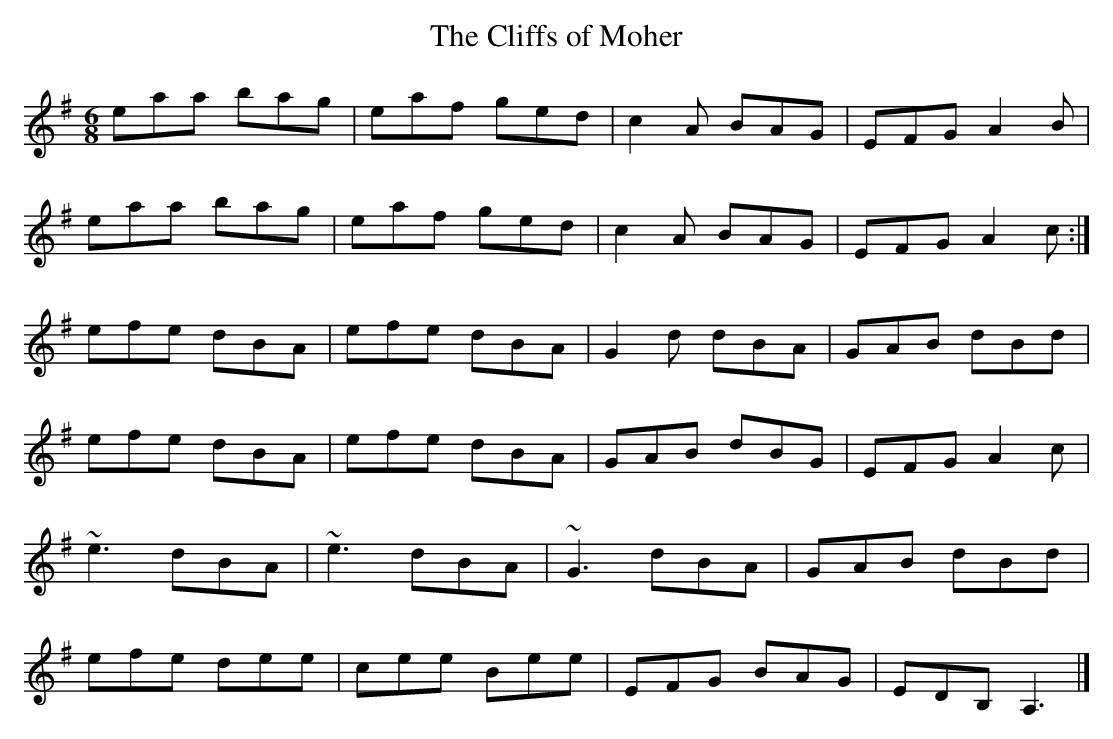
X:1
T:The Cliffs of Moher
M:6/8
L:1/8
K:Ador
eaa bag|eaf ged|c2A BAG|EFG A2B|
eaa bag|eaf ged|c2A BAG|EFG A2c:|]
efe dBA|efe dBA|G2d dBA|GAB dBd|
efe dBA|efe dBA|GAB dBG|EFG A2c|
~e3 dBA|~e3 dBA|~G3 dBA|GAB dBd|
efe dee|cee Bee|EFG BAG|EDB, A,3|]
